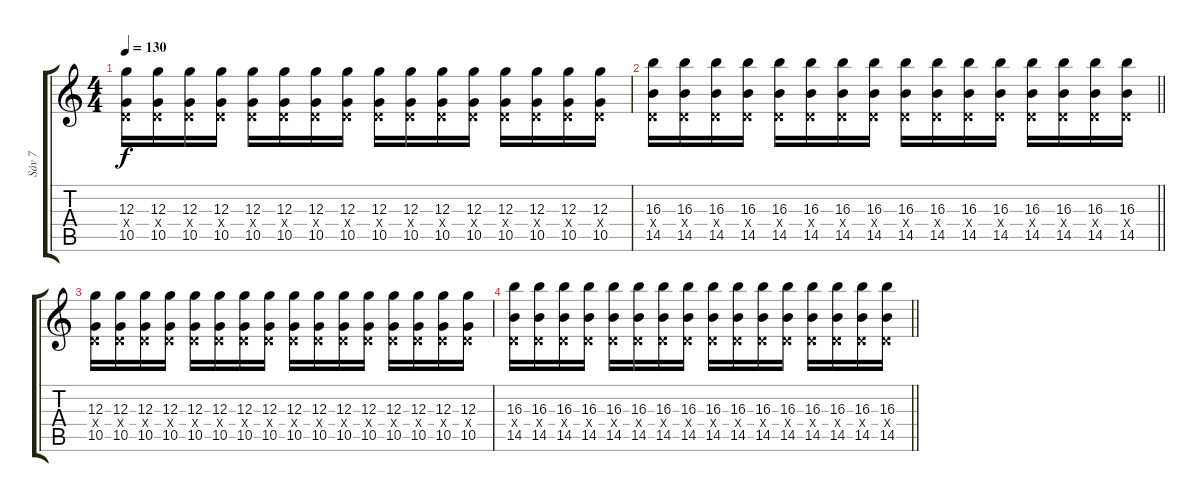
\track ("Sáv 7" "Sáv 7") {instrument distortionguitar}
\staff {score tabs}
\tuning (E4 B3 G3 D3 A2 E2) {hide}
\ts (4 4)
\tempo 130
\clef g2
\ks c
(12.3 0.4{x} 10.5).16{dy f} (12.3 0.4{x} 10.5).16 (12.3 0.4{x} 10.5).16 (12.3 0.4{x} 10.5).16 (12.3 0.4{x} 10.5).16 (12.3 0.4{x} 10.5).16 (12.3 0.4{x} 10.5).16 (12.3 0.4{x} 10.5).16 (12.3 0.4{x} 10.5).16 (12.3 0.4{x} 10.5).16 (12.3 0.4{x} 10.5).16 (12.3 0.4{x} 10.5).16 (12.3 0.4{x} 10.5).16 (12.3 0.4{x} 10.5).16 (12.3 0.4{x} 10.5).16 (12.3 0.4{x} 10.5).16 |
\barLineRight lightlight
(16.3 0.4{x} 14.5).16 (16.3 0.4{x} 14.5).16 (16.3 0.4{x} 14.5).16 (16.3 0.4{x} 14.5).16 (16.3 0.4{x} 14.5).16 (16.3 0.4{x} 14.5).16 (16.3 0.4{x} 14.5).16 (16.3 0.4{x} 14.5).16 (16.3 0.4{x} 14.5).16 (16.3 0.4{x} 14.5).16 (16.3 0.4{x} 14.5).16 (16.3 0.4{x} 14.5).16 (16.3 0.4{x} 14.5).16 (16.3 0.4{x} 14.5).16 (16.3 0.4{x} 14.5).16 (16.3 0.4{x} 14.5).16 |
(12.3 0.4{x} 10.5).16 (12.3 0.4{x} 10.5).16 (12.3 0.4{x} 10.5).16 (12.3 0.4{x} 10.5).16 (12.3 0.4{x} 10.5).16 (12.3 0.4{x} 10.5).16 (12.3 0.4{x} 10.5).16 (12.3 0.4{x} 10.5).16 (12.3 0.4{x} 10.5).16 (12.3 0.4{x} 10.5).16 (12.3 0.4{x} 10.5).16 (12.3 0.4{x} 10.5).16 (12.3 0.4{x} 10.5).16 (12.3 0.4{x} 10.5).16 (12.3 0.4{x} 10.5).16 (12.3 0.4{x} 10.5).16 |
\barLineRight lightlight
(16.3 0.4{x} 14.5).16 (16.3 0.4{x} 14.5).16 (16.3 0.4{x} 14.5).16 (16.3 0.4{x} 14.5).16 (16.3 0.4{x} 14.5).16 (16.3 0.4{x} 14.5).16 (16.3 0.4{x} 14.5).16 (16.3 0.4{x} 14.5).16 (16.3 0.4{x} 14.5).16 (16.3 0.4{x} 14.5).16 (16.3 0.4{x} 14.5).16 (16.3 0.4{x} 14.5).16 (16.3 0.4{x} 14.5).16 (16.3 0.4{x} 14.5).16 (16.3 0.4{x} 14.5).16 (16.3 0.4{x} 14.5).16
